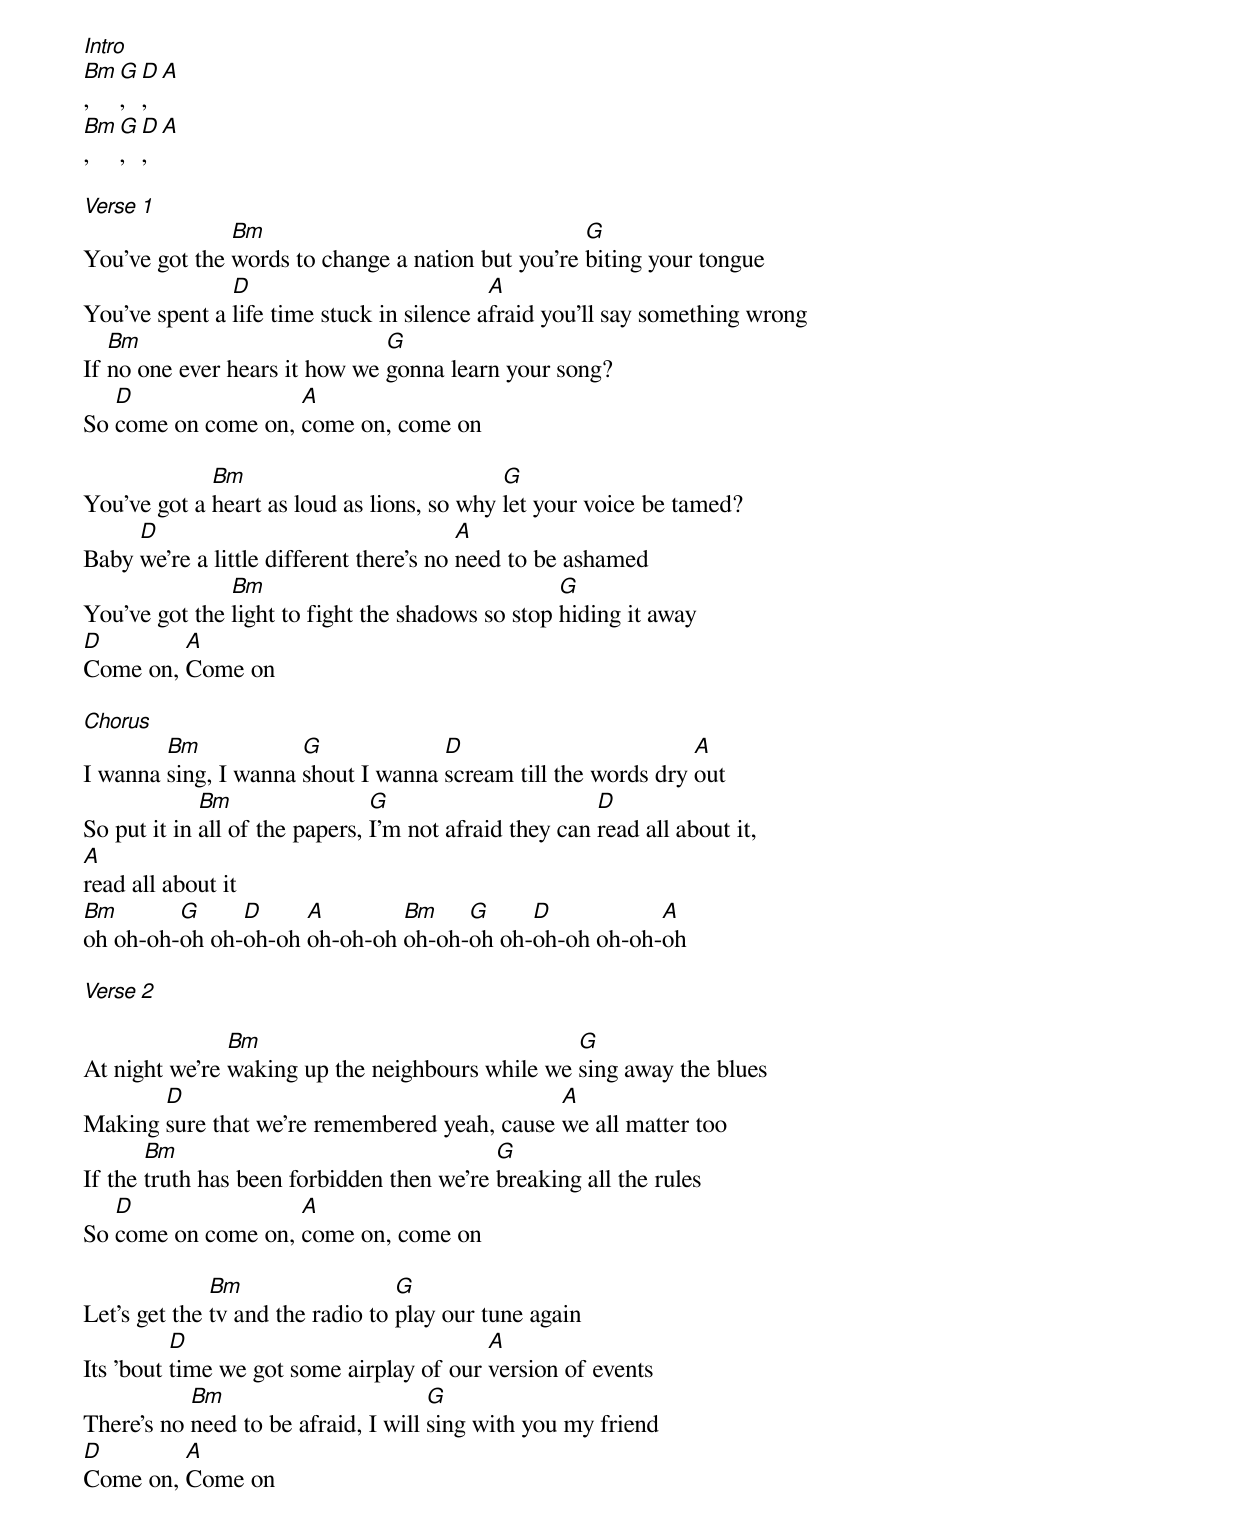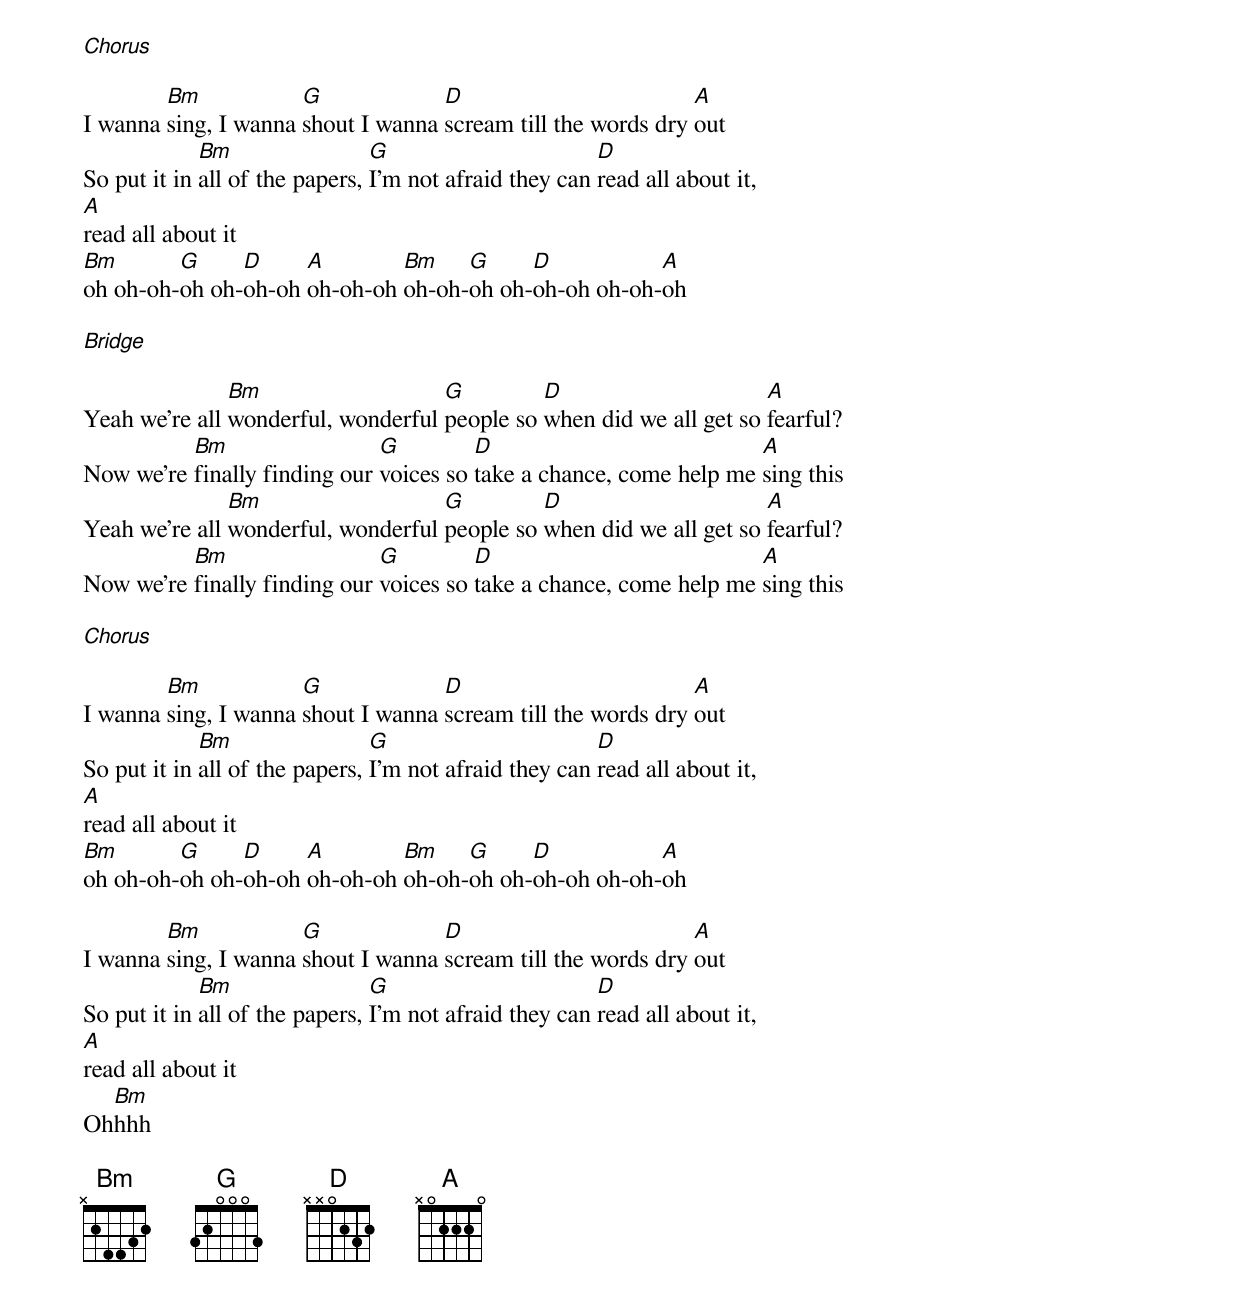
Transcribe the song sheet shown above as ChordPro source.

[Intro]
[Bm], [G], [D], [A]
[Bm], [G], [D], [A]

[Verse 1]
You've got the [Bm]words to change a nation but you're [G]biting your tongue
You've spent a [D]life time stuck in silence a[A]fraid you'll say something wrong
If [Bm]no one ever hears it how we [G]gonna learn your song?
So [D]come on come on, [A]come on, come on

You've got a [Bm]heart as loud as lions, so why [G]let your voice be tamed?
Baby [D]we're a little different there's no [A]need to be ashamed
You've got the [Bm]light to fight the shadows so stop [G]hiding it away
[D]Come on, [A]Come on

[Chorus]
I wanna [Bm]sing, I wanna [G]shout I wanna [D]scream till the words dry [A]out
So put it in [Bm]all of the papers, [G]I'm not afraid they can [D]read all about it,
[A]read all about it
[Bm]oh oh-oh-[G]oh oh-[D]oh-oh [A]oh-oh-oh [Bm]oh-oh-[G]oh oh-[D]oh-oh oh-oh-[A]oh

[Verse 2]

At night we're [Bm]waking up the neighbours while we [G]sing away the blues
Making [D]sure that we're remembered yeah, cause [A]we all matter too
If the [Bm]truth has been forbidden then we're [G]breaking all the rules
So [D]come on come on, [A]come on, come on

Let’s get the [Bm]tv and the radio to [G]play our tune again
Its 'bout [D]time we got some airplay of our [A]version of events
There's no [Bm]need to be afraid, I will [G]sing with you my friend
[D]Come on, [A]Come on

[Chorus]

I wanna [Bm]sing, I wanna [G]shout I wanna [D]scream till the words dry [A]out
So put it in [Bm]all of the papers, [G]I'm not afraid they can [D]read all about it,
[A]read all about it
[Bm]oh oh-oh-[G]oh oh-[D]oh-oh [A]oh-oh-oh [Bm]oh-oh-[G]oh oh-[D]oh-oh oh-oh-[A]oh

[Bridge]

Yeah we're all [Bm]wonderful, wonderful [G]people so [D]when did we all get so [A]fearful?
Now we're [Bm]finally finding our [G]voices so [D]take a chance, come help me [A]sing this
Yeah we're all [Bm]wonderful, wonderful [G]people so [D]when did we all get so [A]fearful?
Now we're [Bm]finally finding our [G]voices so [D]take a chance, come help me [A]sing this

[Chorus]

I wanna [Bm]sing, I wanna [G]shout I wanna [D]scream till the words dry [A]out
So put it in [Bm]all of the papers, [G]I'm not afraid they can [D]read all about it,
[A]read all about it
[Bm]oh oh-oh-[G]oh oh-[D]oh-oh [A]oh-oh-oh [Bm]oh-oh-[G]oh oh-[D]oh-oh oh-oh-[A]oh

I wanna [Bm]sing, I wanna [G]shout I wanna [D]scream till the words dry [A]out
So put it in [Bm]all of the papers, [G]I'm not afraid they can [D]read all about it,
[A]read all about it
Oh[Bm]hhh

{% include music-notes.html %}
